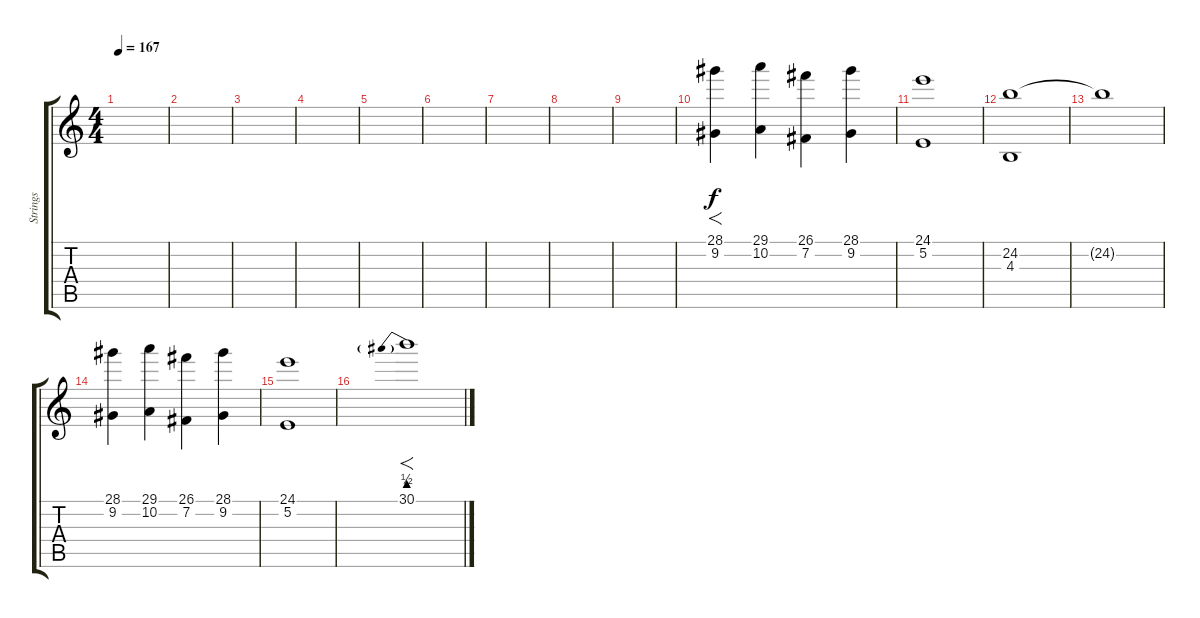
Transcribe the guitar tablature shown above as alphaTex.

\track ("Strings" "Strings") {instrument stringensemble2}
\staff {score tabs}
\tuning (E4 B3 G3 D3 A2 E2) {hide}
\ts (4 4)
\tempo 167
\clef g2
\ks c
|
|
|
|
|
|
|
|
|
(28.1 9.2).4{f} (29.1 10.2).4 (26.1 7.2).4 (28.1 9.2).4 |
(24.1 5.2).1 |
(24.2 4.3).1 |
24.2{t}.1 |
(28.1 9.2).4 (29.1 10.2).4 (26.1 7.2).4 (28.1 9.2).4 |
(24.1 5.2).1 |
30.1{be (prebend 0 2 60 2)}.1{f}
